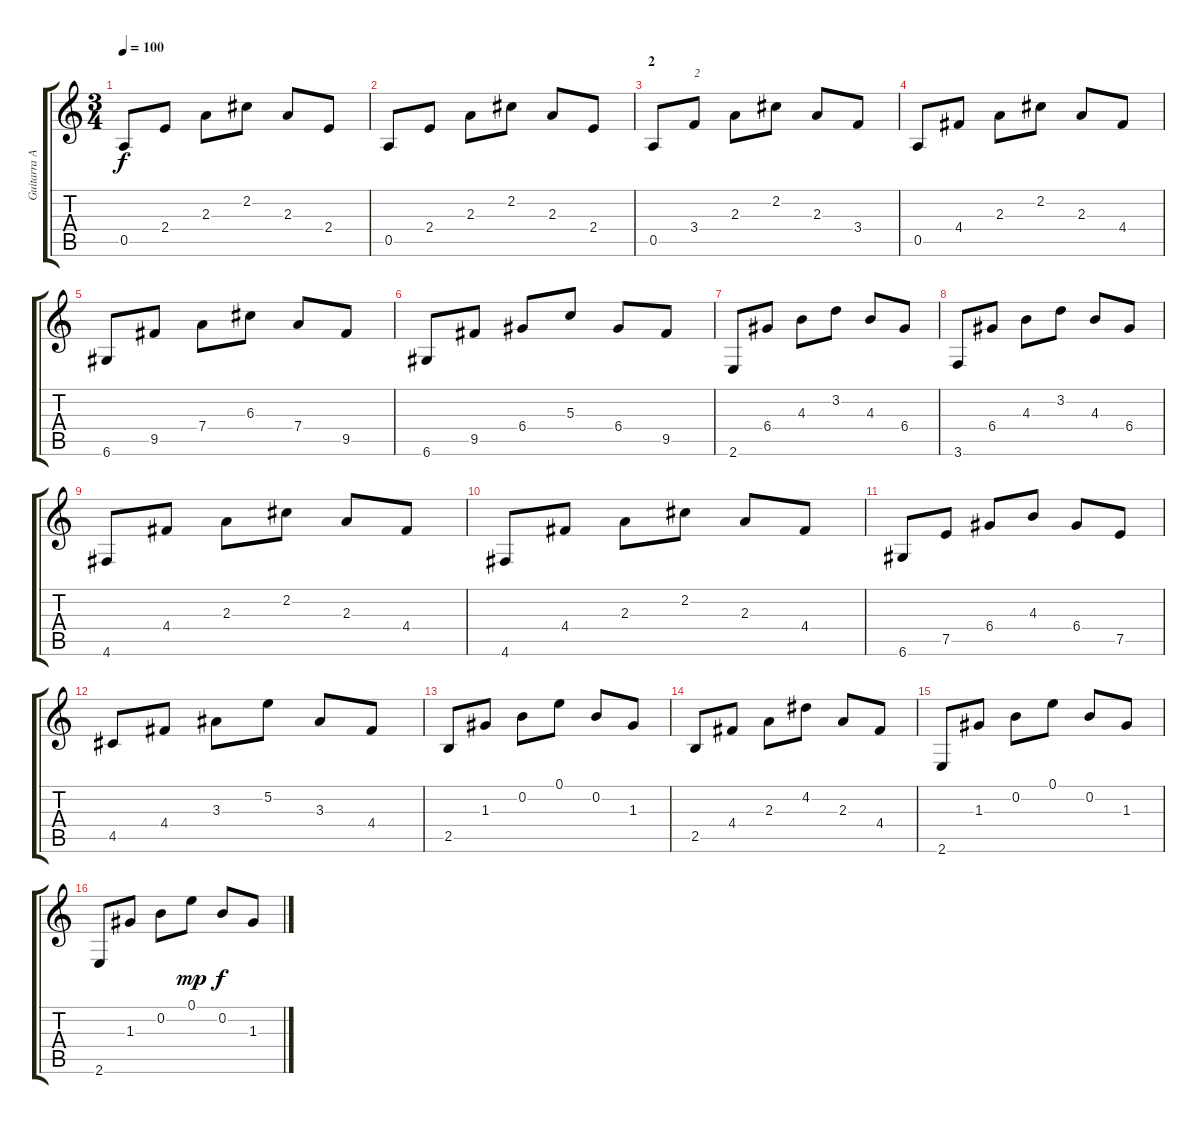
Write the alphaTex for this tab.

\track ("Guitarra Arpegio 1" "Guitarra A") {instrument acousticguitarnylon}
\staff {score tabs}
\tuning (E4 B3 G3 D3 A2 D2) {hide}
\ts (3 4)
\tempo 100
\clef g2
\ks c
0.5.8{dy f} 2.4.8 2.3.8 2.2.8 2.3.8 2.4.8 |
0.5.8 2.4.8 2.3.8 2.2.8 2.3.8 2.4.8 |
\section ("" "2")
0.5.8 3.4.8{txt "2"} 2.3.8 2.2.8 2.3.8 3.4.8 |
0.5.8 4.4.8 2.3.8 2.2.8 2.3.8 4.4.8 |
6.6.8 9.5.8 7.4.8 6.3.8 7.4.8 9.5.8 |
6.6.8 9.5.8 6.4.8 5.3.8 6.4.8 9.5.8 |
2.6.8 6.4.8 4.3.8 3.2.8 4.3.8 6.4.8 |
3.6.8 6.4.8 4.3.8 3.2.8 4.3.8 6.4.8 |
4.6.8 4.4.8 2.3.8 2.2.8 2.3.8 4.4.8 |
4.6.8 4.4.8 2.3.8 2.2.8 2.3.8 4.4.8 |
6.6.8 7.5.8 6.4.8 4.3.8 6.4.8 7.5.8 |
4.5.8 4.4.8 3.3.8 5.2.8 3.3.8 4.4.8 |
2.5.8 1.3.8 0.2.8 0.1.8 0.2.8 1.3.8 |
2.5.8 4.4.8 2.3.8 4.2.8 2.3.8 4.4.8 |
2.6.8 1.3.8 0.2.8 0.1.8 0.2.8 1.3.8 |
2.6.8 1.3.8 0.2.8 0.1.8{dy mp} 0.2.8{dy f} 1.3.8
